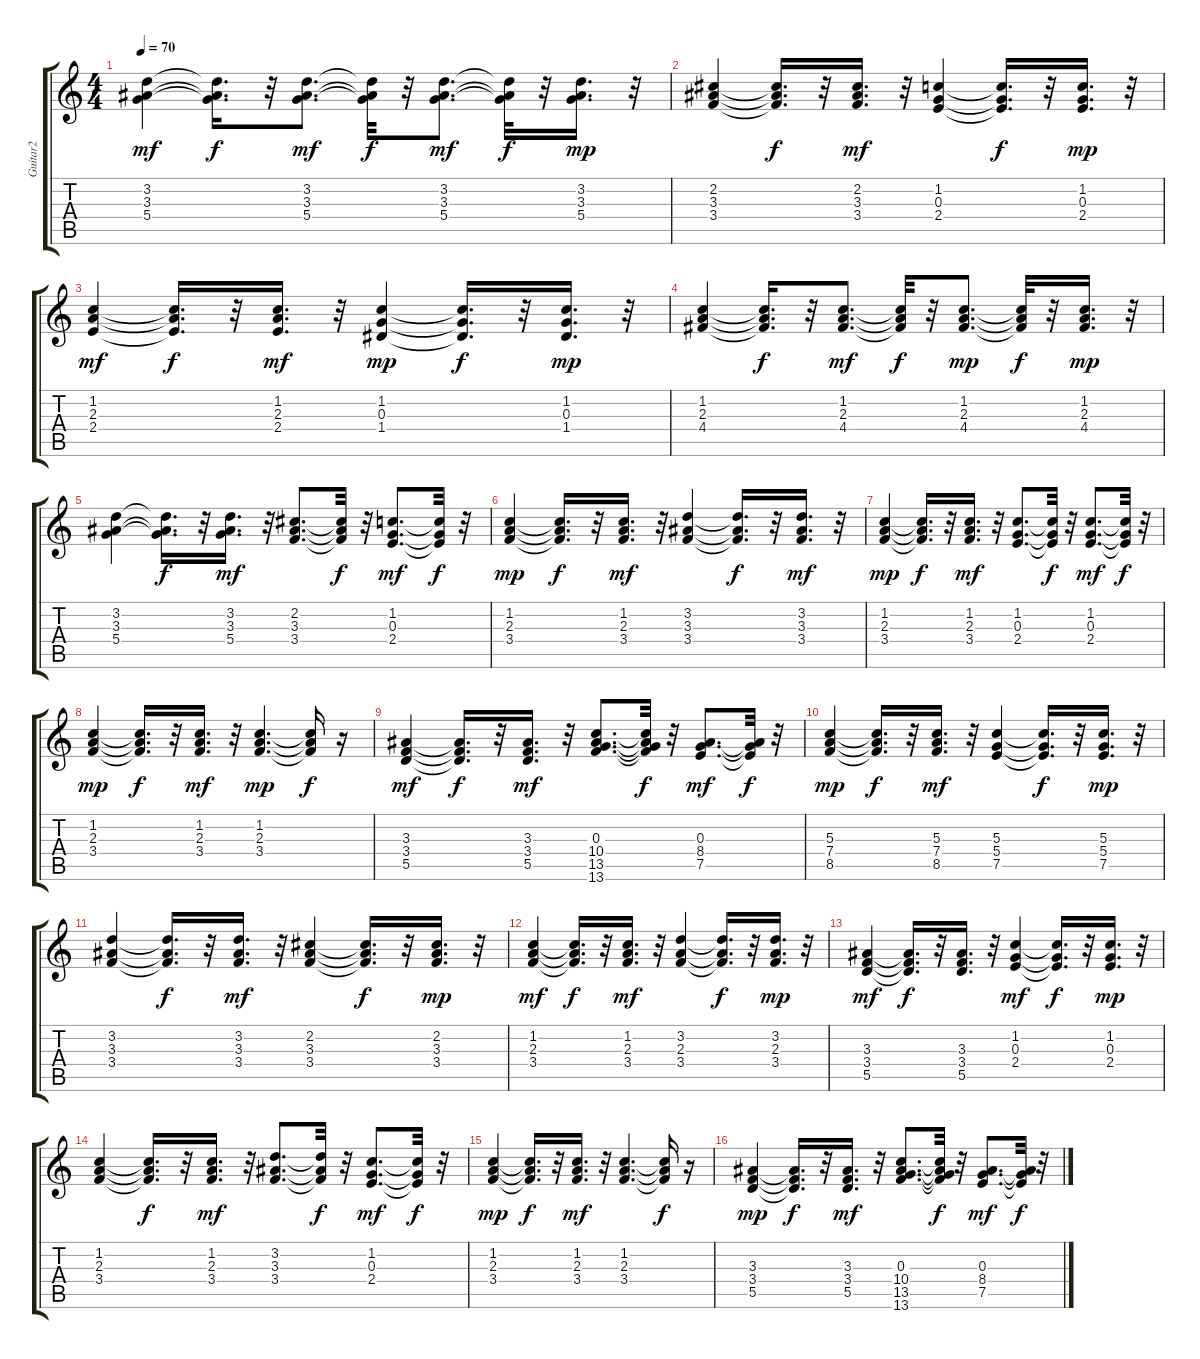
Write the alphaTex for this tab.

\track ("Guitar2" "Guitar2") {instrument acousticguitarsteel}
\staff {score tabs}
\tuning (E4 B3 G3 D3 A2 E2) {hide}
\ts (4 4)
\tempo 70
\clef g2
\ks c
(3.2 3.3 5.4).4{dy mf} (3.2{t} 3.3{t} 5.4{t}).16{d dy f} r.32 (3.2 3.3 5.4).8{d dy mf} (3.2{t} 3.3{t} 5.4{t}).32{dy f} r.32 (3.2 3.3 5.4).8{d dy mf} (3.2{t} 3.3{t} 5.4{t}).32{dy f} r.32 (3.2 3.3 5.4).16{d dy mp} r.32 |
(2.2 3.3 3.4).4 (2.2{t} 3.3{t} 3.4{t}).16{d dy f} r.32 (2.2 3.3 3.4).16{d dy mf} r.32 (1.2 0.3 2.4).4 (1.2{t} 0.3{t} 2.4{t}).16{d dy f} r.32 (1.2 0.3 2.4).16{d dy mp} r.32 |
(1.2 2.3 2.4).4{dy mf} (1.2{t} 2.3{t} 2.4{t}).16{d dy f} r.32 (1.2 2.3 2.4).16{d dy mf} r.32 (1.2 0.3 1.4).4{dy mp} (1.2{t} 0.3{t} 1.4{t}).16{d dy f} r.32 (1.2 0.3 1.4).16{d dy mp} r.32 |
(1.2 2.3 4.4).4 (1.2{t} 2.3{t} 4.4{t}).16{d dy f} r.32 (1.2 2.3 4.4).8{d dy mf} (1.2{t} 2.3{t} 4.4{t}).32{dy f} r.32 (1.2 2.3 4.4).8{d dy mp} (1.2{t} 2.3{t} 4.4{t}).32{dy f} r.32 (1.2 2.3 4.4).16{d dy mp} r.32 |
(3.2 3.3 5.4).4 (3.2{t} 3.3{t} 5.4{t}).16{d dy f} r.32 (3.2 3.3 5.4).16{d dy mf} r.32 (2.2 3.3 3.4).8{d} (2.2{t} 3.3{t} 3.4{t}).32{dy f} r.32 (1.2 0.3 2.4).8{d dy mf} (1.2{t} 0.3{t} 2.4{t}).32{dy f} r.32 |
(1.2 2.3 3.4).4{dy mp} (1.2{t} 2.3{t} 3.4{t}).16{d dy f} r.32 (1.2 2.3 3.4).16{d dy mf} r.32 (3.2 3.3 3.4).4 (3.2{t} 3.3{t} 3.4{t}).16{d dy f} r.32 (3.2 3.3 3.4).16{d dy mf} r.32 |
(1.2 2.3 3.4).4{dy mp} (1.2{t} 2.3{t} 3.4{t}).16{d dy f} r.32 (1.2 2.3 3.4).16{d dy mf} r.32 (1.2 0.3 2.4).8{d} (1.2{t} 0.3{t} 2.4{t}).32{dy f} r.32 (1.2 0.3 2.4).8{d dy mf} (1.2{t} 0.3{t} 2.4{t}).32{dy f} r.32 |
(1.2 2.3 3.4).4{dy mp} (1.2{t} 2.3{t} 3.4{t}).16{d dy f} r.32 (1.2 2.3 3.4).16{d dy mf} r.32 (1.2 2.3 3.4).4{d dy mp} (1.2{t} 2.3{t} 3.4{t}).16{dy f} r.16 |
(3.3 3.4 5.5).4{dy mf} (3.3{t} 3.4{t} 5.5{t}).16{d dy f} r.32 (3.3 3.4 5.5).16{d dy mf} r.32 (0.3 10.4 13.5 13.6).8{d} (0.3{t} 10.4{t} 13.5{t} 13.6{t}).32{dy f} r.32 (0.3 8.4 7.5).8{d dy mf} (0.3{t} 8.4{t} 7.5{t}).32{dy f} r.32 |
(5.3 7.4 8.5).4{dy mp} (5.3{t} 7.4{t} 8.5{t}).16{d dy f} r.32 (5.3 7.4 8.5).16{d dy mf} r.32 (5.3 5.4 7.5).4 (5.3{t} 5.4{t} 7.5{t}).16{d dy f} r.32 (5.3 5.4 7.5).16{d dy mp} r.32 |
(3.2 3.3 3.4).4 (3.2{t} 3.3{t} 3.4{t}).16{d dy f} r.32 (3.2 3.3 3.4).16{d dy mf} r.32 (2.2 3.3 3.4).4 (2.2{t} 3.3{t} 3.4{t}).16{d dy f} r.32 (2.2 3.3 3.4).16{d dy mp} r.32 |
(1.2 2.3 3.4).4{dy mf} (1.2{t} 2.3{t} 3.4{t}).16{d dy f} r.32 (1.2 2.3 3.4).16{d dy mf} r.32 (3.2 2.3 3.4).4 (3.2{t} 2.3{t} 3.4{t}).16{d dy f} r.32 (3.2 2.3 3.4).16{d dy mp} r.32 |
(3.3 3.4 5.5).4{dy mf} (3.3{t} 3.4{t} 5.5{t}).16{d dy f} r.32 (3.3 3.4 5.5).16{d} r.32 (1.2 0.3 2.4).4{dy mf} (1.2{t} 0.3{t} 2.4{t}).16{d dy f} r.32 (1.2 0.3 2.4).16{d dy mp} r.32 |
(1.2 2.3 3.4).4 (1.2{t} 2.3{t} 3.4{t}).16{d dy f} r.32 (1.2 2.3 3.4).16{d dy mf} r.32 (3.2 3.3 3.4).8{d} (3.2{t} 3.3{t} 3.4{t}).32{dy f} r.32 (1.2 0.3 2.4).8{d dy mf} (1.2{t} 0.3{t} 2.4{t}).32{dy f} r.32 |
(1.2 2.3 3.4).4{dy mp} (1.2{t} 2.3{t} 3.4{t}).16{d dy f} r.32 (1.2 2.3 3.4).16{d dy mf} r.32 (1.2 2.3 3.4).4{d} (1.2{t} 2.3{t} 3.4{t}).16{dy f} r.16 |
(3.3 3.4 5.5).4{dy mp} (3.3{t} 3.4{t} 5.5{t}).16{d dy f} r.32 (3.3 3.4 5.5).16{d dy mf} r.32 (0.3 10.4 13.5 13.6).8{d} (0.3{t} 10.4{t} 13.5{t} 13.6{t}).32{dy f} r.32 (0.3 8.4 7.5).8{d dy mf} (0.3{t} 8.4{t} 7.5{t}).32{dy f} r.32
